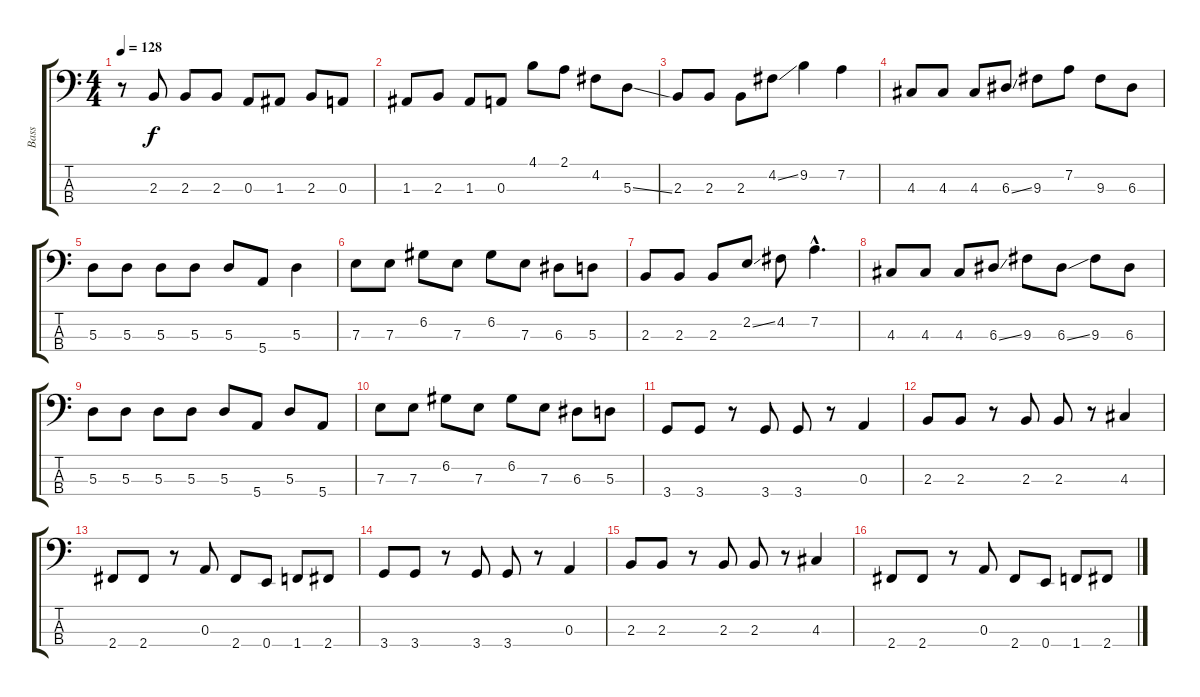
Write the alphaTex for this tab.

\track ("Bass" "Bass") {instrument electricbasspick}
\staff {score tabs}
\tuning (G2 D2 A1 E1) {hide}
\ts (4 4)
\tempo 128
\clef f4
\ks c
r.8{dy f} 2.3.8 2.3.8 2.3.8 0.3.8 1.3.8 2.3.8 0.3.8 |
1.3.8 2.3.8 1.3.8 0.3.8 4.1.8 2.1.8 4.2.8 5.3{ss}.8 |
2.3.8 2.3.8 2.3.8 4.2{ss}.8 9.2.4 7.2.4 |
4.3.8 4.3.8 4.3.8 6.3{ss}.8 9.3.8 7.2.8 9.3.8 6.3.8 |
5.3.8 5.3.8 5.3.8 5.3.8 5.3.8 5.4.8 5.3.4 |
7.3.8 7.3.8 6.2.8 7.3.8 6.2.8 7.3.8 6.3.8 5.3.8 |
2.3.8 2.3.8 2.3.8 2.2{ss}.8 4.2.8 7.2{hac}.4{d} |
4.3.8 4.3.8 4.3.8 6.3{ss}.8 9.3.8 6.3{ss}.8 9.3.8 6.3.8 |
5.3.8 5.3.8 5.3.8 5.3.8 5.3.8 5.4.8 5.3.8 5.4.8 |
7.3.8 7.3.8 6.2.8 7.3.8 6.2.8 7.3.8 6.3.8 5.3.8 |
3.4.8 3.4.8 r.8 3.4.8 3.4.8 r.8 0.3.4 |
2.3.8 2.3.8 r.8 2.3.8 2.3.8 r.8 4.3.4 |
2.4.8 2.4.8 r.8 0.3.8 2.4.8 0.4.8 1.4.8 2.4.8 |
3.4.8 3.4.8 r.8 3.4.8 3.4.8 r.8 0.3.4 |
2.3.8 2.3.8 r.8 2.3.8 2.3.8 r.8 4.3.4 |
2.4.8 2.4.8 r.8 0.3.8 2.4.8 0.4.8 1.4.8 2.4.8
